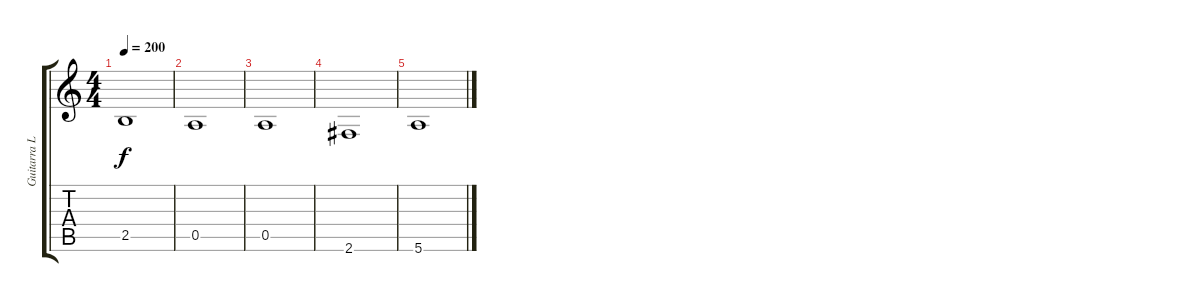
\track ("Guitarra Limpia" "Guitarra L") {instrument electricguitarjazz}
\staff {score tabs}
\tuning (E4 B3 G3 D3 A2 E2) {hide}
\ts (4 4)
\tempo 200
\clef g2
\ks c
2.5.1{dy f} |
0.5.1 |
0.5.1 |
2.6.1 |
5.6.1
